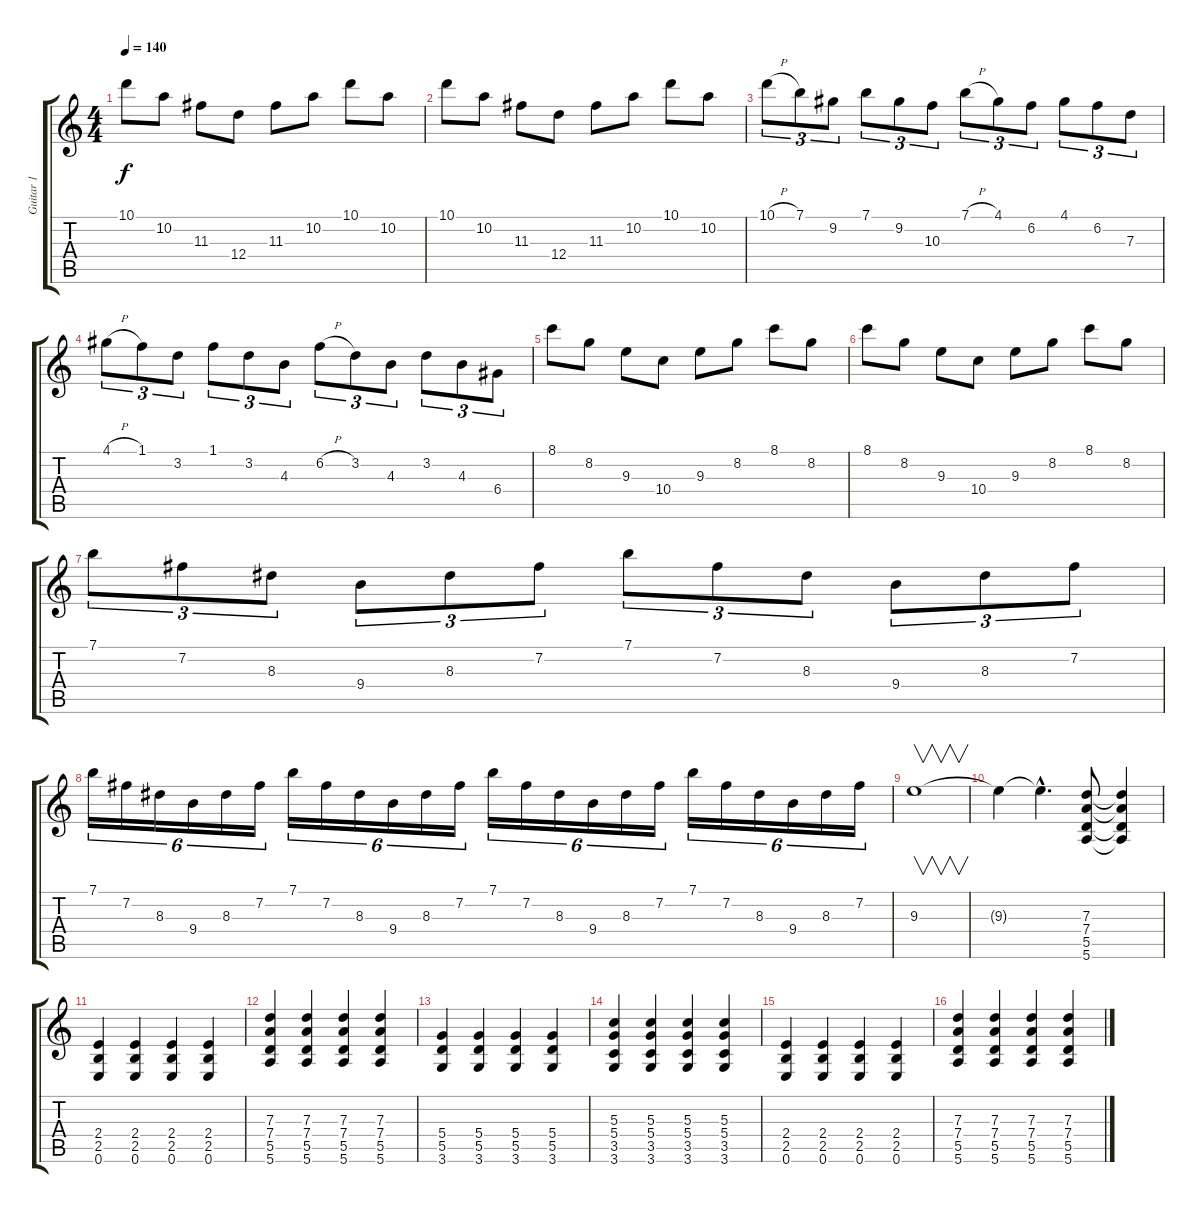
\track ("Guitar 1" "Guitar 1") {instrument overdrivenguitar}
\staff {score tabs}
\tuning (E4 B3 G3 D3 A2 E2) {hide}
\ts (4 4)
\tempo 140
\clef g2
\ks c
10.1.8{dy f} 10.2.8 11.3.8 12.4.8 11.3.8 10.2.8 10.1.8 10.2.8 |
10.1.8 10.2.8 11.3.8 12.4.8 11.3.8 10.2.8 10.1.8 10.2.8 |
10.1{h}.8{tu (3 2)} 7.1.8{tu (3 2)} 9.2.8{tu (3 2)} 7.1.8{tu (3 2)} 9.2.8{tu (3 2)} 10.3.8{tu (3 2)} 7.1{h}.8{tu (3 2)} 4.1.8{tu (3 2)} 6.2.8{tu (3 2)} 4.1.8{tu (3 2)} 6.2.8{tu (3 2)} 7.3.8{tu (3 2)} |
4.1{h}.8{tu (3 2)} 1.1.8{tu (3 2)} 3.2.8{tu (3 2)} 1.1.8{tu (3 2)} 3.2.8{tu (3 2)} 4.3.8{tu (3 2)} 6.2{h}.8{tu (3 2)} 3.2.8{tu (3 2)} 4.3.8{tu (3 2)} 3.2.8{tu (3 2)} 4.3.8{tu (3 2)} 6.4.8{tu (3 2)} |
8.1.8 8.2.8 9.3.8 10.4.8 9.3.8 8.2.8 8.1.8 8.2.8 |
8.1.8 8.2.8 9.3.8 10.4.8 9.3.8 8.2.8 8.1.8 8.2.8 |
7.1.8{tu (3 2)} 7.2.8{tu (3 2)} 8.3.8{tu (3 2)} 9.4.8{tu (3 2)} 8.3.8{tu (3 2)} 7.2.8{tu (3 2)} 7.1.8{tu (3 2)} 7.2.8{tu (3 2)} 8.3.8{tu (3 2)} 9.4.8{tu (3 2)} 8.3.8{tu (3 2)} 7.2.8{tu (3 2)} |
7.1.16{tu (6 4)} 7.2.16{tu (6 4)} 8.3.16{tu (6 4)} 9.4.16{tu (6 4)} 8.3.16{tu (6 4)} 7.2.16{tu (6 4)} 7.1.16{tu (6 4)} 7.2.16{tu (6 4)} 8.3.16{tu (6 4)} 9.4.16{tu (6 4)} 8.3.16{tu (6 4)} 7.2.16{tu (6 4)} 7.1.16{tu (6 4)} 7.2.16{tu (6 4)} 8.3.16{tu (6 4)} 9.4.16{tu (6 4)} 8.3.16{tu (6 4)} 7.2.16{tu (6 4)} 7.1.16{tu (6 4)} 7.2.16{tu (6 4)} 8.3.16{tu (6 4)} 9.4.16{tu (6 4)} 8.3.16{tu (6 4)} 7.2.16{tu (6 4)} |
9.3.1{v} |
9.3{t}.4 9.3{hac t}.4{d} (7.3 7.4 5.5 5.6).8 (7.3{t} 7.4{t} 5.5{t} 5.6{t}).4 |
(2.4 2.5 0.6).4 (2.4 2.5 0.6).4 (2.4 2.5 0.6).4 (2.4 2.5 0.6).4 |
(7.3 7.4 5.5 5.6).4 (7.3 7.4 5.5 5.6).4 (7.3 7.4 5.5 5.6).4 (7.3 7.4 5.5 5.6).4 |
(5.4 5.5 3.6).4 (5.4 5.5 3.6).4 (5.4 5.5 3.6).4 (5.4 5.5 3.6).4 |
(5.3 5.4 3.5 3.6).4 (5.3 5.4 3.5 3.6).4 (5.3 5.4 3.5 3.6).4 (5.3 5.4 3.5 3.6).4 |
(2.4 2.5 0.6).4 (2.4 2.5 0.6).4 (2.4 2.5 0.6).4 (2.4 2.5 0.6).4 |
(7.3 7.4 5.5 5.6).4 (7.3 7.4 5.5 5.6).4 (7.3 7.4 5.5 5.6).4 (7.3 7.4 5.5 5.6).4
